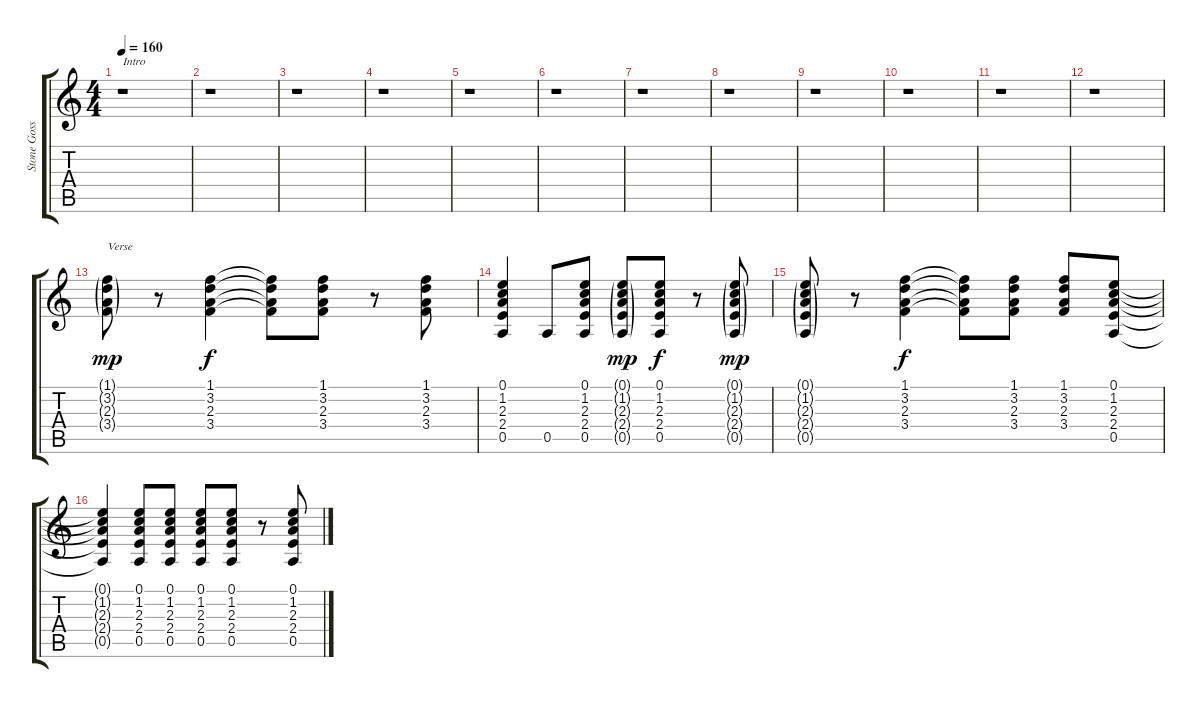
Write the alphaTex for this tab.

\track ("Stone Gossard" "Stone Goss") {instrument distortionguitar}
\staff {score tabs}
\tuning (E4 B3 G3 D3 A2 E2) {hide}
\ts (4 4)
\tempo 160
\clef g2
\ks c
r.1{txt "Intro" dy mp instrument distortionguitar} |
r.1 |
r.1 |
r.1 |
r.1 |
r.1 |
r.1 |
r.1 |
r.1 |
r.1 |
r.1 |
r.1 |
(1.1{g} 3.2{g} 2.3{g} 3.4{g}).8{txt "Verse"} r.8 (1.1 3.2 2.3 3.4).4{dy f} (1.1{t} 3.2{t} 2.3{t} 3.4{t}).8 (1.1 3.2 2.3 3.4).8 r.8 (1.1 3.2 2.3 3.4).8 |
(0.1 1.2 2.3 2.4 0.5).4 0.5.8 (0.1 1.2 2.3 2.4 0.5).8 (0.1{g} 1.2{g} 2.3{g} 2.4{g} 0.5{g}).8{dy mp} (0.1 1.2 2.3 2.4 0.5).8{dy f} r.8 (0.1{g} 1.2{g} 2.3{g} 2.4{g} 0.5{g}).8{dy mp} |
(0.1{g} 1.2{g} 2.3{g} 2.4{g} 0.5{g}).8 r.8 (1.1 3.2 2.3 3.4).4{dy f} (1.1{t} 3.2{t} 2.3{t} 3.4{t}).8 (1.1 3.2 2.3 3.4).8 (1.1 3.2 2.3 3.4).8 (0.1 1.2 2.3 2.4 0.5).8 |
(0.1{t} 1.2{t} 2.3{t} 2.4{t} 0.5{t}).4 (0.1 1.2 2.3 2.4 0.5).8 (0.1 1.2 2.3 2.4 0.5).8 (0.1 1.2 2.3 2.4 0.5).8 (0.1 1.2 2.3 2.4 0.5).8 r.8 (0.1 1.2 2.3 2.4 0.5).8
